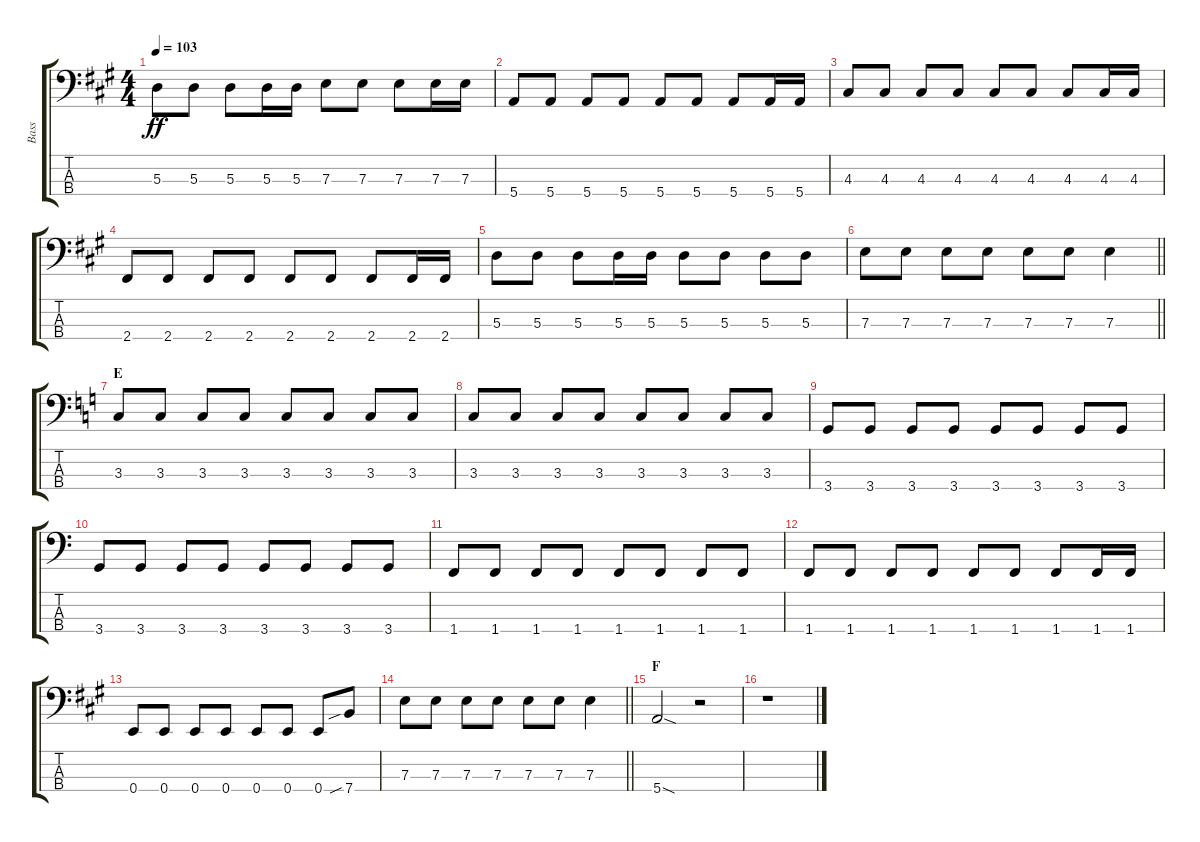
\track ("Bass" "Bass") {instrument electricbasspick}
\staff {score tabs}
\tuning (G2 D2 A1 E1) {hide}
\ts (4 4)
\tempo 103
\clef f4
\ks a
5.3.8{dy ff} 5.3.8 5.3.8 5.3.16 5.3.16 7.3.8 7.3.8 7.3.8 7.3.16 7.3.16 |
5.4.8 5.4.8 5.4.8 5.4.8 5.4.8 5.4.8 5.4.8 5.4.16 5.4.16 |
4.3.8 4.3.8 4.3.8 4.3.8 4.3.8 4.3.8 4.3.8 4.3.16 4.3.16 |
2.4.8 2.4.8 2.4.8 2.4.8 2.4.8 2.4.8 2.4.8 2.4.16 2.4.16 |
5.3.8 5.3.8 5.3.8 5.3.16 5.3.16 5.3.8 5.3.8 5.3.8 5.3.8 |
\barLineRight lightlight
7.3.8 7.3.8 7.3.8 7.3.8 7.3.8 7.3.8 7.3.4 |
\section ("" "E")
\ks c
3.3.8 3.3.8 3.3.8 3.3.8 3.3.8 3.3.8 3.3.8 3.3.8 |
3.3.8 3.3.8 3.3.8 3.3.8 3.3.8 3.3.8 3.3.8 3.3.8 |
3.4.8 3.4.8 3.4.8 3.4.8 3.4.8 3.4.8 3.4.8 3.4.8 |
3.4.8 3.4.8 3.4.8 3.4.8 3.4.8 3.4.8 3.4.8 3.4.8 |
1.4.8 1.4.8 1.4.8 1.4.8 1.4.8 1.4.8 1.4.8 1.4.8 |
1.4.8 1.4.8 1.4.8 1.4.8 1.4.8 1.4.8 1.4.8 1.4.16 1.4.16 |
\ks a
0.4.8 0.4.8 0.4.8 0.4.8 0.4.8 0.4.8 0.4.8 7.4{sib}.8 |
\barLineRight lightlight
7.3.8 7.3.8 7.3.8 7.3.8 7.3.8 7.3.8 7.3.4 |
\section ("" "F")
5.4{sod}.2 r.2 |
r.1
